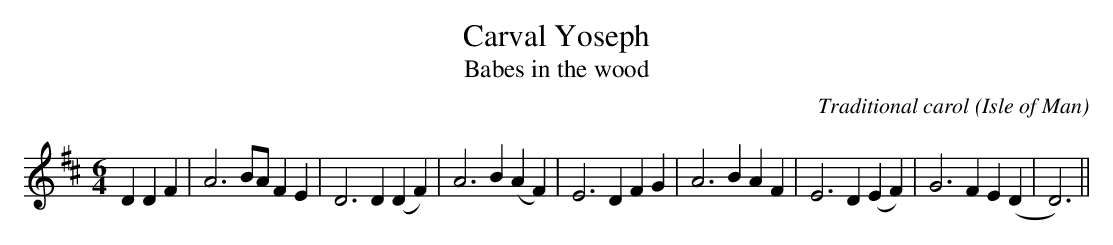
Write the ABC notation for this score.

X:1
T:Carval Yoseph
T:Babes in the wood
C:Traditional carol
O:Isle of Man
M:6/4
L:1/4
K:D
DDF|A3 B/A/FE|D3 D (DF)|A3 B(AF)|E3 DFG|A3 BAF|E3 D(EF)|G3 FE(D|D3)||
